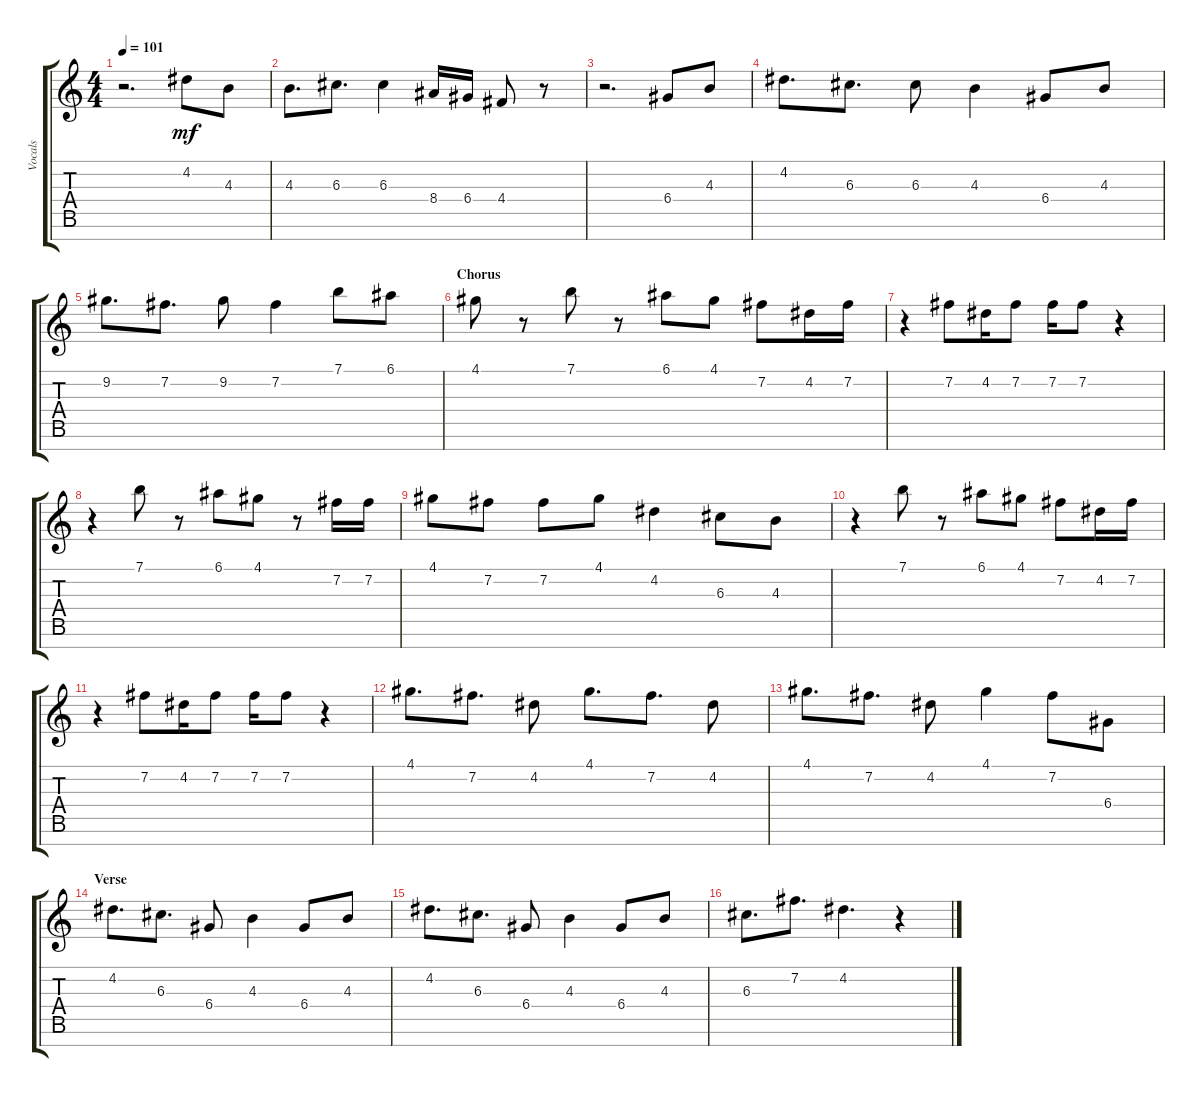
\track ("Vocals" "Vocals") {instrument electricguitarclean}
\staff {score tabs}
\tuning (E4 B3 G3 D3 A2 E2 B1) {hide}
\ts (4 4)
\tempo 101
\clef g2
\ks c
r.2{d dy mf} 4.2.8 4.3.8 |
4.3.8{d} 6.3.8{d} 6.3.4 8.4.16 6.4.16 4.4.8 r.8 |
r.2{d} 6.4.8 4.3.8 |
4.2.8{d} 6.3.8{d} 6.3.8 4.3.4 6.4.8 4.3.8 |
9.2.8{d} 7.2.8{d} 9.2.8 7.2.4 7.1.8 6.1.8 |
\section ("" "Chorus")
4.1.8 r.8 7.1.8 r.8 6.1.8 4.1.8 7.2.8 4.2.16 7.2.16 |
r.4 7.2.8 4.2.16 7.2.8 7.2.16 7.2.8 r.4 |
r.4 7.1.8 r.8 6.1.8 4.1.8 r.8 7.2.16 7.2.16 |
4.1.8 7.2.8 7.2.8 4.1.8 4.2.4 6.3.8 4.3.8 |
r.4 7.1.8 r.8 6.1.8 4.1.8 7.2.8 4.2.16 7.2.16 |
r.4 7.2.8 4.2.16 7.2.8 7.2.16 7.2.8 r.4 |
4.1.8{d} 7.2.8{d} 4.2.8 4.1.8{d} 7.2.8{d} 4.2.8 |
4.1.8{d} 7.2.8{d} 4.2.8 4.1.4 7.2.8 6.4.8 |
\section ("" "Verse")
4.2.8{d} 6.3.8{d} 6.4.8 4.3.4 6.4.8 4.3.8 |
4.2.8{d} 6.3.8{d} 6.4.8 4.3.4 6.4.8 4.3.8 |
6.3.8{d} 7.2.8{d} 4.2.4{d} r.4
